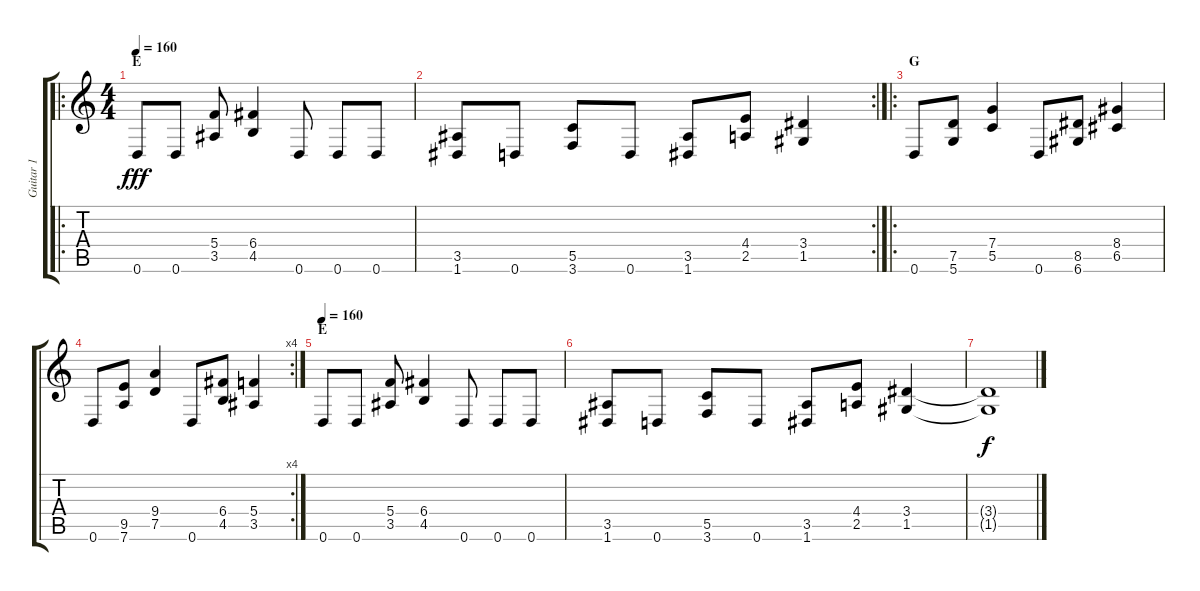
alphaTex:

\track ("Guitar 1" "Guitar 1") {instrument distortionguitar}
\staff {score tabs}
\tuning (D4 A3 F3 C3 G2 D2) {hide}
\ro
\ts (4 4)
\section ("" "E")
\tempo 160
\clef g2
\ks c
0.6.8{dy fff} 0.6.8 (5.4 3.5).8 (6.4 4.5).4 0.6.8 0.6.8 0.6.8 |
\rc 2
(3.5 1.6).8 0.6.8 (5.5 3.6).8 0.6.8 (3.5 1.6).8 (4.4 2.5).8 (3.4 1.5).4 |
\ro
\section ("" "G")
0.6.8 (7.5 5.6).8 (7.4 5.5).4 0.6.8 (8.5 6.6).8 (8.4 6.5).4 |
\rc 4
0.6.8 (9.5 7.6).8 (9.4 7.5).4 0.6.8 (6.4 4.5).8 (5.4 3.5).4 |
\section ("" "E")
\tempo 160
0.6.8 0.6.8 (5.4 3.5).8 (6.4 4.5).4 0.6.8 0.6.8 0.6.8 |
(3.5 1.6).8 0.6.8 (5.5 3.6).8 0.6.8 (3.5 1.6).8 (4.4 2.5).8 (3.4 1.5).4 |
(3.4{t} 1.5{t}).1{dy f}
